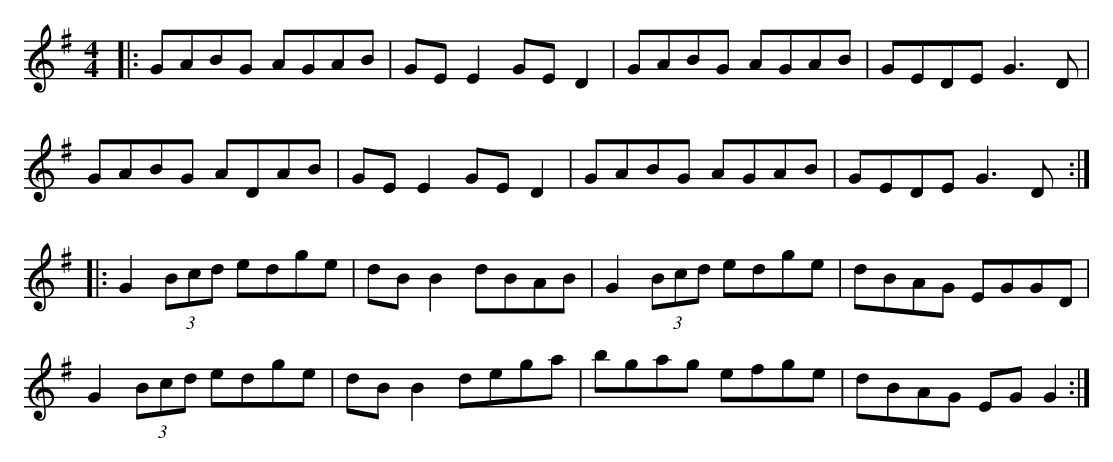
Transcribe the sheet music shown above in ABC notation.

X:1
M:4/4
K:G
|:GABG AGAB|GE E2 GE D2|GABG AGAB|GEDE G3D|
GABG ADAB|GE E2 GE D2|GABG AGAB|GEDE G3D:|
|:G2 (3Bcd edge|dB B2 dBAB|G2 (3Bcd edge|dBAG EGGD|
G2 (3Bcd edge|dB B2 dega|bgag efge|dBAG EG G2:|
